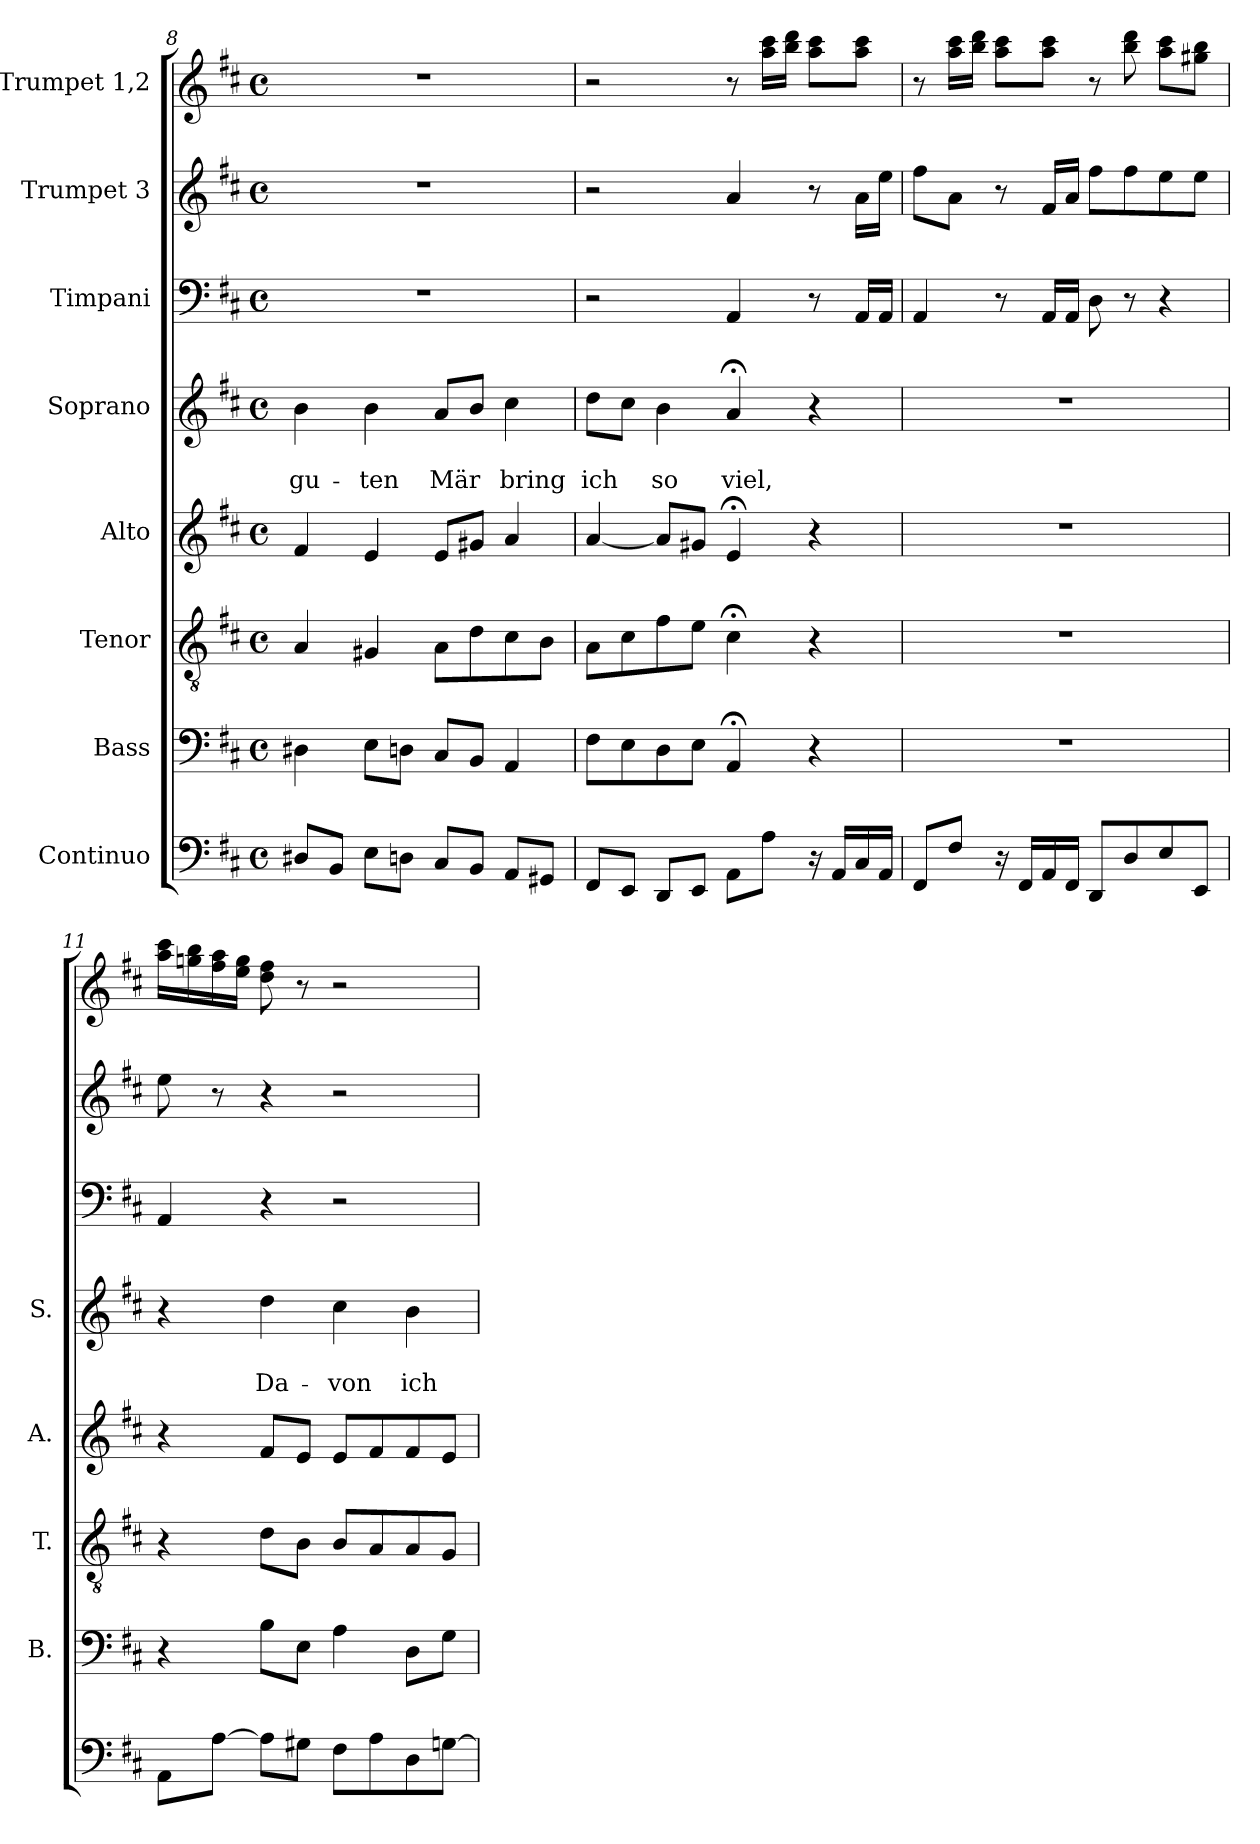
**kern	**kern	**kern	**kern	**kern	**text	**text	**kern	**kern	**kern
*part8	*part7	*part6	*part5	*part4	*part4	*part4	*part3	*part2	*part1
*staff8	*staff7	*staff6	*staff5	*staff4	*staff4	*staff4	*staff3	*staff2	*staff1
*I"Continuo	*I"Bass	*I"Tenor	*I"Alto	*I"Soprano	*	*	*I"Timpani	*I"Trumpet 3	*I"Trumpet 1,2
*	*I'B.	*I'T.	*I'A.	*I'S.	*	*	*	*	*
!!LO:PB:g=z
*clefF4	*clefF4	*clefGv2	*clefG2	*clefG2	*	*	*clefF4	*clefG2	*clefG2
*k[f#c#]	*k[f#c#]	*k[f#c#]	*k[f#c#]	*k[f#c#]	*	*	*k[f#c#]	*k[f#c#]	*k[f#c#]
*D:	*D:	*D:	*D:	*D:	*	*	*D:	*D:	*D:
*M4/4	*M4/4	*M4/4	*M4/4	*M4/4	*	*	*M4/4	*M4/4	*M4/4
*met(c)	*met(c)	*met(c)	*met(c)	*met(c)	*	*	*met(c)	*met(c)	*met(c)
=8	=8	=8	=8	=8	=8	=8	=8	=8	=8
8D#X/L	4D#X\	4A/	4f#/	4b\	.	gu-	1r	1r	1r
8BB/J	.	.	.	.	.	.	.	.	.
8E\L	8E\L	4G#X/	4e/	4b\	.	-ten	.	.	.
8Dn\J	8Dn\J	.	.	.	.	.	.	.	.
8C#/L	8C#/L	8A\L	8e/L	8a/L	.	Mär	.	.	.
8BB/J	8BB/J	8d\	8g#X/J	8b/J	.	.	.	.	.
8AA/L	4AA/	8c#\	4a/	4cc#\	.	bring	.	.	.
8GG#X/J	.	8B\J	.	.	.	.	.	.	.
=9	=9	=9	=9	=9	=9	=9	=9	=9	=9
8FF#/L	8F#\L	8A\L	[4a/	8dd\L	.	ich	2r	2r	2r
8EE/J	8E\	8c#\	.	8cc#\J	.	.	.	.	.
8DD/L	8D\	8f#\	8a/L]	4b\	.	so	.	.	.
8EE/J	8E\J	8e\J	8g#X/J	.	.	.	.	.	.
8AA\L	4AA;</	4c#;<\	4e;</	4a;</	.	viel,	4AA/	4a/	8r
8A\J	.	.	.	.	.	.	.	.	16aa\ 16ccc#\LL
.	.	.	.	.	.	.	.	.	16bb\ 16ddd\JJ
16r	4r	4r	4r	4r	.	.	8r	8r	8aa\ 8ccc#\L
16AA/LL	.	.	.	.	.	.	.	.	.
16C#/	.	.	.	.	.	.	16AA/LL	16a\LL	8aa\ 8ccc#\J
16AA/JJ	.	.	.	.	.	.	16AA/JJ	16ee\JJ	.
=10	=10	=10	=10	=10	=10	=10	=10	=10	=10
8FF#/L	1r	1r	1r	1r	.	.	4AA/	8ff#\L	8r
8F#/J	.	.	.	.	.	.	.	8a\J	16aa\ 16ccc#\LL
.	.	.	.	.	.	.	.	.	16bb\ 16ddd\JJ
16r	.	.	.	.	.	.	8r	8r	8aa\ 8ccc#\L
16FF#/LL	.	.	.	.	.	.	.	.	.
16AA/	.	.	.	.	.	.	16AA/LL	16f#/LL	8aa\ 8ccc#\J
16FF#/JJ	.	.	.	.	.	.	16AA/JJ	16a/JJ	.
8DD/L	.	.	.	.	.	.	8D\	8ff#\L	8r
8D/	.	.	.	.	.	.	8r	8ff#\	8bb\ 8ddd\
8E/	.	.	.	.	.	.	4r	8ee\	8aa\ 8ccc#\L
8EE/J	.	.	.	.	.	.	.	8ee\J	8gg#X\ 8bb\J
=11	=11	=11	=11	=11	=11	=11	=11	=11	=11
8AA\L	4r	4r	4r	4r	.	.	4AA/	8ee\	16aa\ 16ccc#\LL
.	.	.	.	.	.	.	.	.	16ggn\ 16bb\
[8A\J	.	.	.	.	.	.	.	8r	16ff#\ 16aa\
.	.	.	.	.	.	.	.	.	16ee\ 16gg\JJ
8A\L]	8B\L	8d\L	8f#/L	4dd\	.	Da-	4r	4r	8dd\ 8ff#\
8G#X\J	8E\J	8B\J	8e/J	.	.	.	.	.	8r
8F#\L	4A\	8B/L	8e/L	4cc#\	.	-von	2r	2r	2r
8A\	.	8A/	8f#/	.	.	.	.	.	.
8D\	8D\L	8A/	8f#/	4b\	.	ich	.	.	.
[8Gn\J	8G\J	8G/J	8e/J	.	.	.	.	.	.
=	=	=	=	=	=	=	=	=	=
*-	*-	*-	*-	*-	*-	*-	*-	*-	*-
